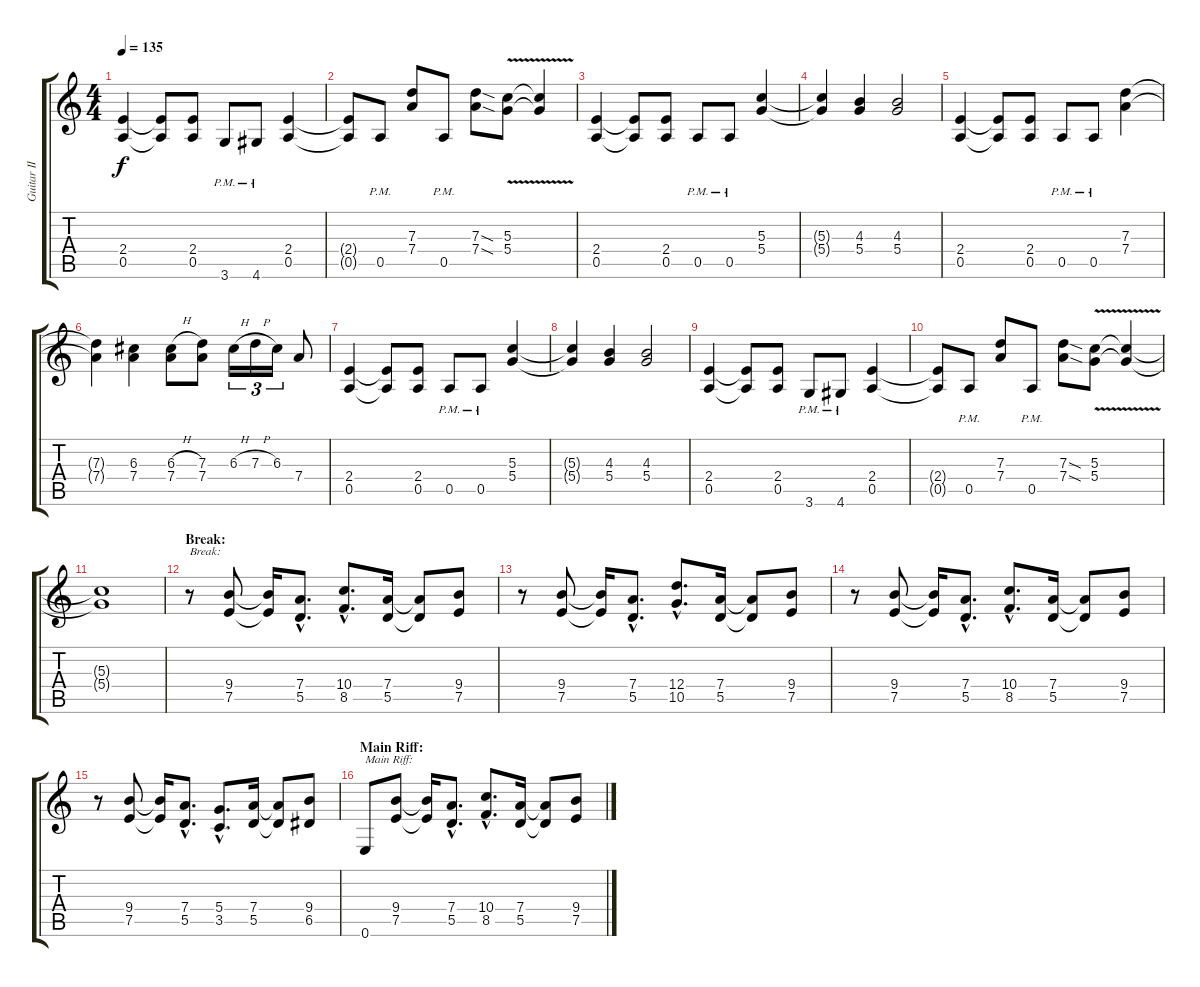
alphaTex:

\track ("Guitar II" "Guitar II") {instrument distortionguitar}
\staff {score tabs}
\tuning (E4 B3 G3 D3 A2 E2) {hide}
\ts (4 4)
\tempo 135
\clef g2
\ks c
(2.4 0.5).4{dy f} (2.4{t} 0.5{t}).8 (2.4 0.5).8 3.6{pm}.8 4.6{pm}.8 (2.4 0.5).4 |
(2.4{t} 0.5{t}).8 0.5{pm}.8 (7.3 7.4).8 0.5{pm}.8 (7.3{sod} 7.4{sod}).8 (5.3{v} 5.4).8 (5.3{t} 5.4{t}).4 |
(2.4 0.5).4 (2.4{t} 0.5{t}).8 (2.4 0.5).8 0.5{pm}.8 0.5{pm}.8 (5.3 5.4).4 |
(5.3{t} 5.4{t}).4 (4.3 5.4).4 (4.3 5.4).2 |
(2.4 0.5).4 (2.4{t} 0.5{t}).8 (2.4 0.5).8 0.5{pm}.8 0.5{pm}.8 (7.3 7.4).4 |
(7.3{t} 7.4{t}).4 (6.3 7.4).4 (6.3{h} 7.4).8 (7.3 7.4).8 6.3{h}.16{tu (3 2)} 7.3{h}.16{tu (3 2)} 6.3.16{tu (3 2)} 7.4.8 |
(2.4 0.5).4 (2.4{t} 0.5{t}).8 (2.4 0.5).8 0.5{pm}.8 0.5{pm}.8 (5.3 5.4).4 |
(5.3{t} 5.4{t}).4 (4.3 5.4).4 (4.3 5.4).2 |
(2.4 0.5).4 (2.4{t} 0.5{t}).8 (2.4 0.5).8 3.6{pm}.8 4.6{pm}.8 (2.4 0.5).4 |
(2.4{t} 0.5{t}).8 0.5{pm}.8 (7.3 7.4).8 0.5{pm}.8 (7.3{sod} 7.4{sod}).8 (5.3{v} 5.4).8 (5.3{t} 5.4{t}).4 |
(5.3{t} 5.4{t}).1 |
\section ("" "Break:")
r.8{txt "Break:"} (9.4 7.5).8 (9.4{t} 7.5{t}).16 (7.4{hac} 5.5{hac}).8{d} (10.4{hac} 8.5{hac}).8{d} (7.4 5.5).16 (7.4{t} 5.5{t}).8 (9.4 7.5).8 |
r.8 (9.4 7.5).8 (9.4{t} 7.5{t}).16 (7.4{hac} 5.5{hac}).8{d} (12.4{hac} 10.5{hac}).8{d} (7.4 5.5).16 (7.4{t} 5.5{t}).8 (9.4 7.5).8 |
r.8 (9.4 7.5).8 (9.4{t} 7.5{t}).16 (7.4{hac} 5.5{hac}).8{d} (10.4{hac} 8.5{hac}).8{d} (7.4 5.5).16 (7.4{t} 5.5{t}).8 (9.4 7.5).8 |
r.8 (9.4 7.5).8 (9.4{t} 7.5{t}).16 (7.4{hac} 5.5{hac}).8{d} (5.4{hac} 3.5{hac}).8{d} (7.4 5.5).16 (7.4{t} 5.5{t}).8 (9.4 6.5).8 |
\section ("" "Main Riff:")
0.6.8{txt "Main Riff:"} (9.4 7.5).8 (9.4{t} 7.5{t}).16 (7.4{hac} 5.5{hac}).8{d} (10.4{hac} 8.5{hac}).8{d} (7.4 5.5).16 (7.4{t} 5.5{t}).8 (9.4 7.5).8
